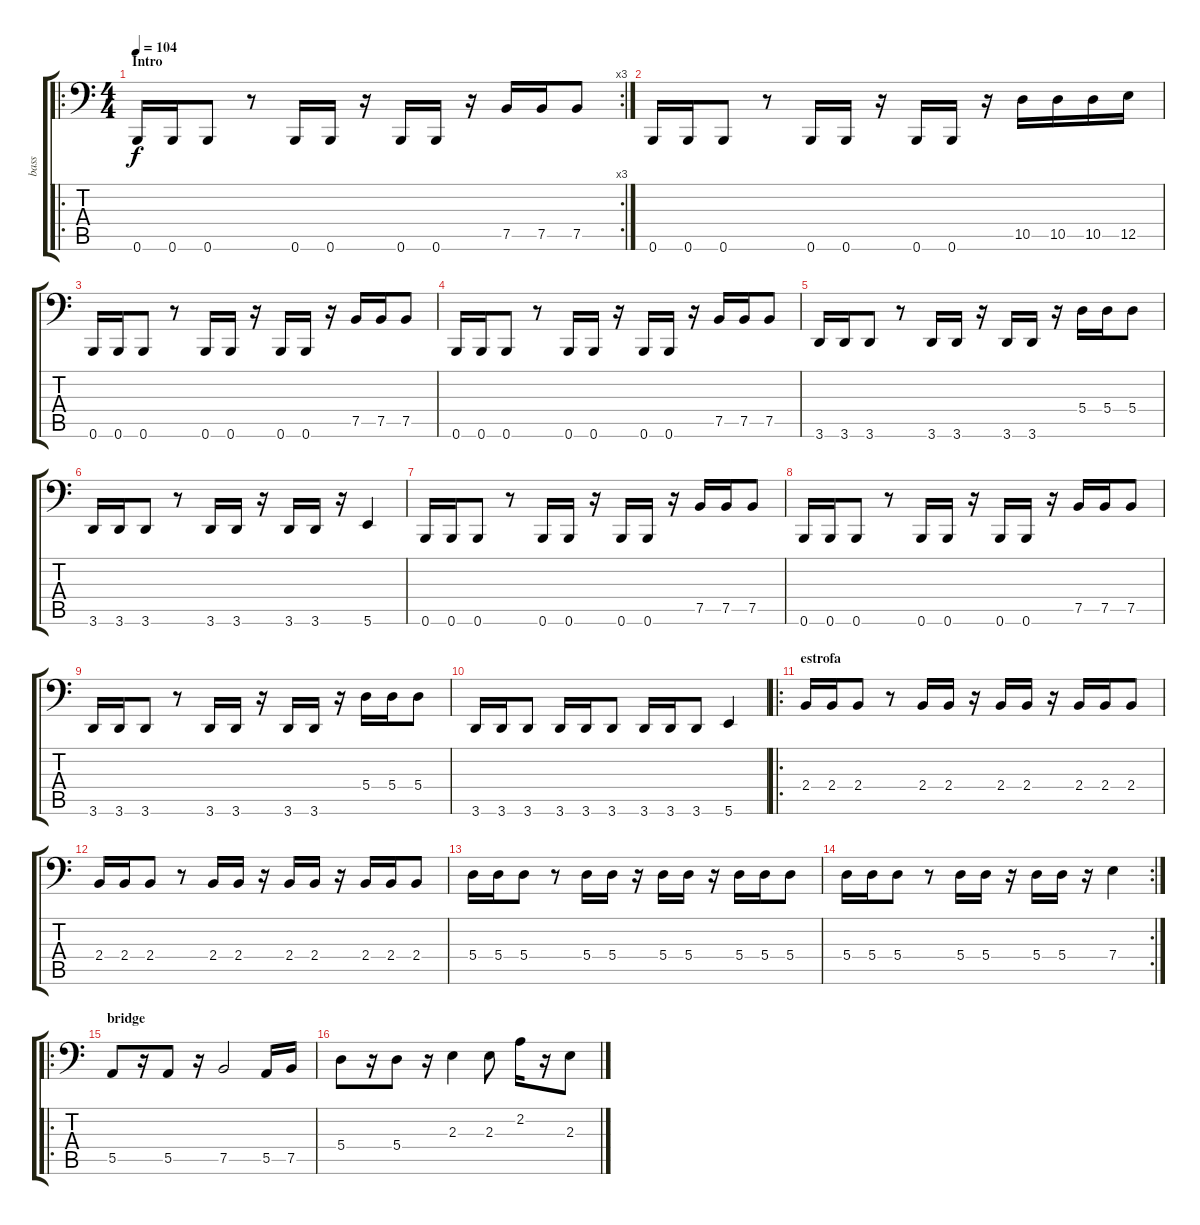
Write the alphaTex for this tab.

\track ("bass" "bass") {instrument electricbassfinger}
\staff {score tabs}
\tuning (C3 G2 D2 A1 E1 B0) {hide}
\ro
\rc 3
\ts (4 4)
\section ("" "Intro")
\tempo 104
\clef f4
\ks c
0.6.16{dy f instrument electricbassfinger} 0.6.16 0.6.8 r.8 0.6.16 0.6.16 r.16 0.6.16 0.6.16 r.16 7.5.16 7.5.16 7.5.8 |
0.6.16 0.6.16 0.6.8 r.8 0.6.16 0.6.16 r.16 0.6.16 0.6.16 r.16 10.5.16 10.5.16 10.5.16 12.5.16 |
0.6.16 0.6.16 0.6.8 r.8 0.6.16 0.6.16 r.16 0.6.16 0.6.16 r.16 7.5.16 7.5.16 7.5.8 |
0.6.16 0.6.16 0.6.8 r.8 0.6.16 0.6.16 r.16 0.6.16 0.6.16 r.16 7.5.16 7.5.16 7.5.8 |
3.6.16 3.6.16 3.6.8 r.8 3.6.16 3.6.16 r.16 3.6.16 3.6.16 r.16 5.4.16 5.4.16 5.4.8 |
3.6.16 3.6.16 3.6.8 r.8 3.6.16 3.6.16 r.16 3.6.16 3.6.16 r.16 5.6.4 |
0.6.16 0.6.16 0.6.8 r.8 0.6.16 0.6.16 r.16 0.6.16 0.6.16 r.16 7.5.16 7.5.16 7.5.8 |
0.6.16 0.6.16 0.6.8 r.8 0.6.16 0.6.16 r.16 0.6.16 0.6.16 r.16 7.5.16 7.5.16 7.5.8 |
3.6.16 3.6.16 3.6.8 r.8 3.6.16 3.6.16 r.16 3.6.16 3.6.16 r.16 5.4.16 5.4.16 5.4.8 |
3.6.16 3.6.16 3.6.8 3.6.16 3.6.16 3.6.8 3.6.16 3.6.16 3.6.8 5.6.4 |
\ro
\section ("" "estrofa")
2.4.16 2.4.16 2.4.8 r.8 2.4.16 2.4.16 r.16 2.4.16 2.4.16 r.16 2.4.16 2.4.16 2.4.8 |
2.4.16 2.4.16 2.4.8 r.8 2.4.16 2.4.16 r.16 2.4.16 2.4.16 r.16 2.4.16 2.4.16 2.4.8 |
5.4.16 5.4.16 5.4.8 r.8 5.4.16 5.4.16 r.16 5.4.16 5.4.16 r.16 5.4.16 5.4.16 5.4.8 |
\rc 2
5.4.16 5.4.16 5.4.8 r.8 5.4.16 5.4.16 r.16 5.4.16 5.4.16 r.16 7.4.4 |
\ro
\section ("" "bridge")
5.5.8 r.16 5.5.8 r.16 7.5.2 5.5.16 7.5.16 |
5.4.8 r.16 5.4.8 r.16 2.3.4 2.3.8 2.2.16 r.16 2.3.8
